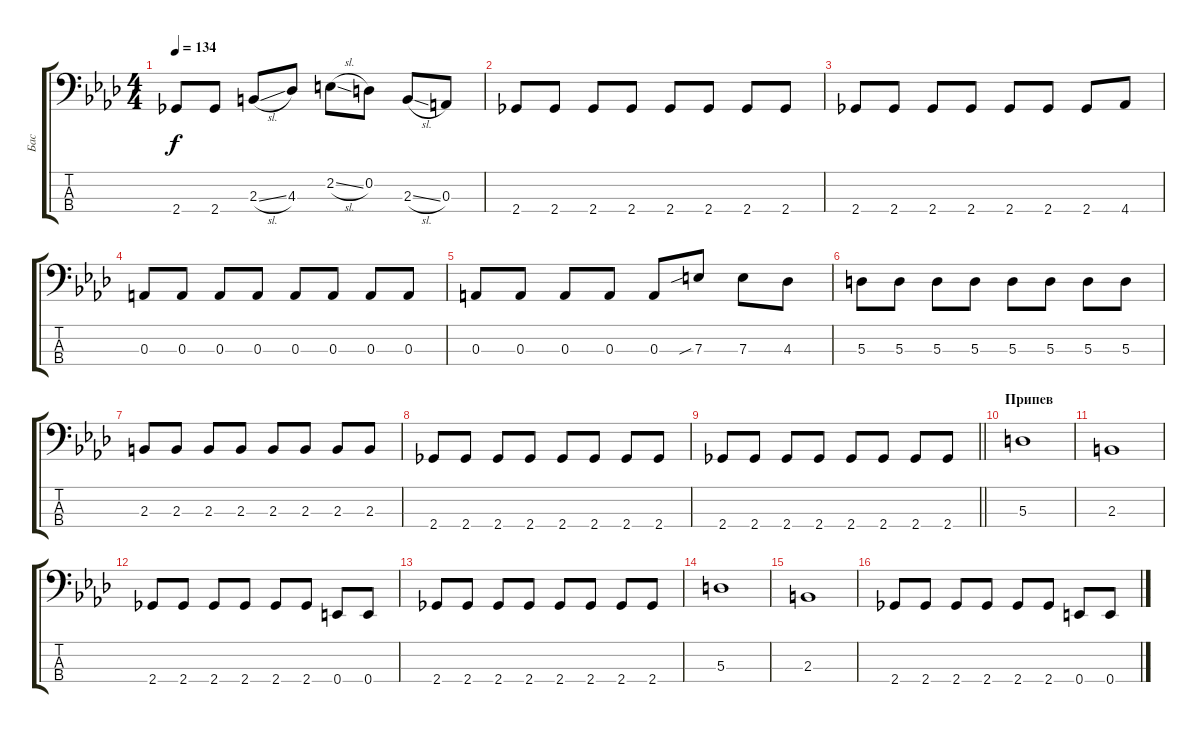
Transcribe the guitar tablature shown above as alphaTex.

\track ("Бас" "Бас") {instrument electricbassfinger}
\staff {score tabs}
\tuning (G2 D2 A1 E1) {hide}
\ts (4 4)
\tempo 134
\clef f4
\ks fminor
2.4.8{dy f} 2.4.8 2.3{sl}.8 4.3.8 2.2{sl}.8 0.2.8 2.3{sl}.8 0.3.8 |
2.4.8 2.4.8 2.4.8 2.4.8 2.4.8 2.4.8 2.4.8 2.4.8 |
2.4.8 2.4.8 2.4.8 2.4.8 2.4.8 2.4.8 2.4.8 4.4.8 |
0.3.8 0.3.8 0.3.8 0.3.8 0.3.8 0.3.8 0.3.8 0.3.8 |
0.3.8 0.3.8 0.3.8 0.3.8 0.3.8 7.3{sib}.8 7.3.8 4.3.8 |
5.3.8 5.3.8 5.3.8 5.3.8 5.3.8 5.3.8 5.3.8 5.3.8 |
2.3.8 2.3.8 2.3.8 2.3.8 2.3.8 2.3.8 2.3.8 2.3.8 |
2.4.8 2.4.8 2.4.8 2.4.8 2.4.8 2.4.8 2.4.8 2.4.8 |
\barLineRight lightlight
2.4.8 2.4.8 2.4.8 2.4.8 2.4.8 2.4.8 2.4.8 2.4.8 |
\section ("" "Припев")
5.3.1 |
2.3.1 |
2.4.8 2.4.8 2.4.8 2.4.8 2.4.8 2.4.8 0.4.8 0.4.8 |
2.4.8 2.4.8 2.4.8 2.4.8 2.4.8 2.4.8 2.4.8 2.4.8 |
5.3.1 |
2.3.1 |
2.4.8 2.4.8 2.4.8 2.4.8 2.4.8 2.4.8 0.4.8 0.4.8
